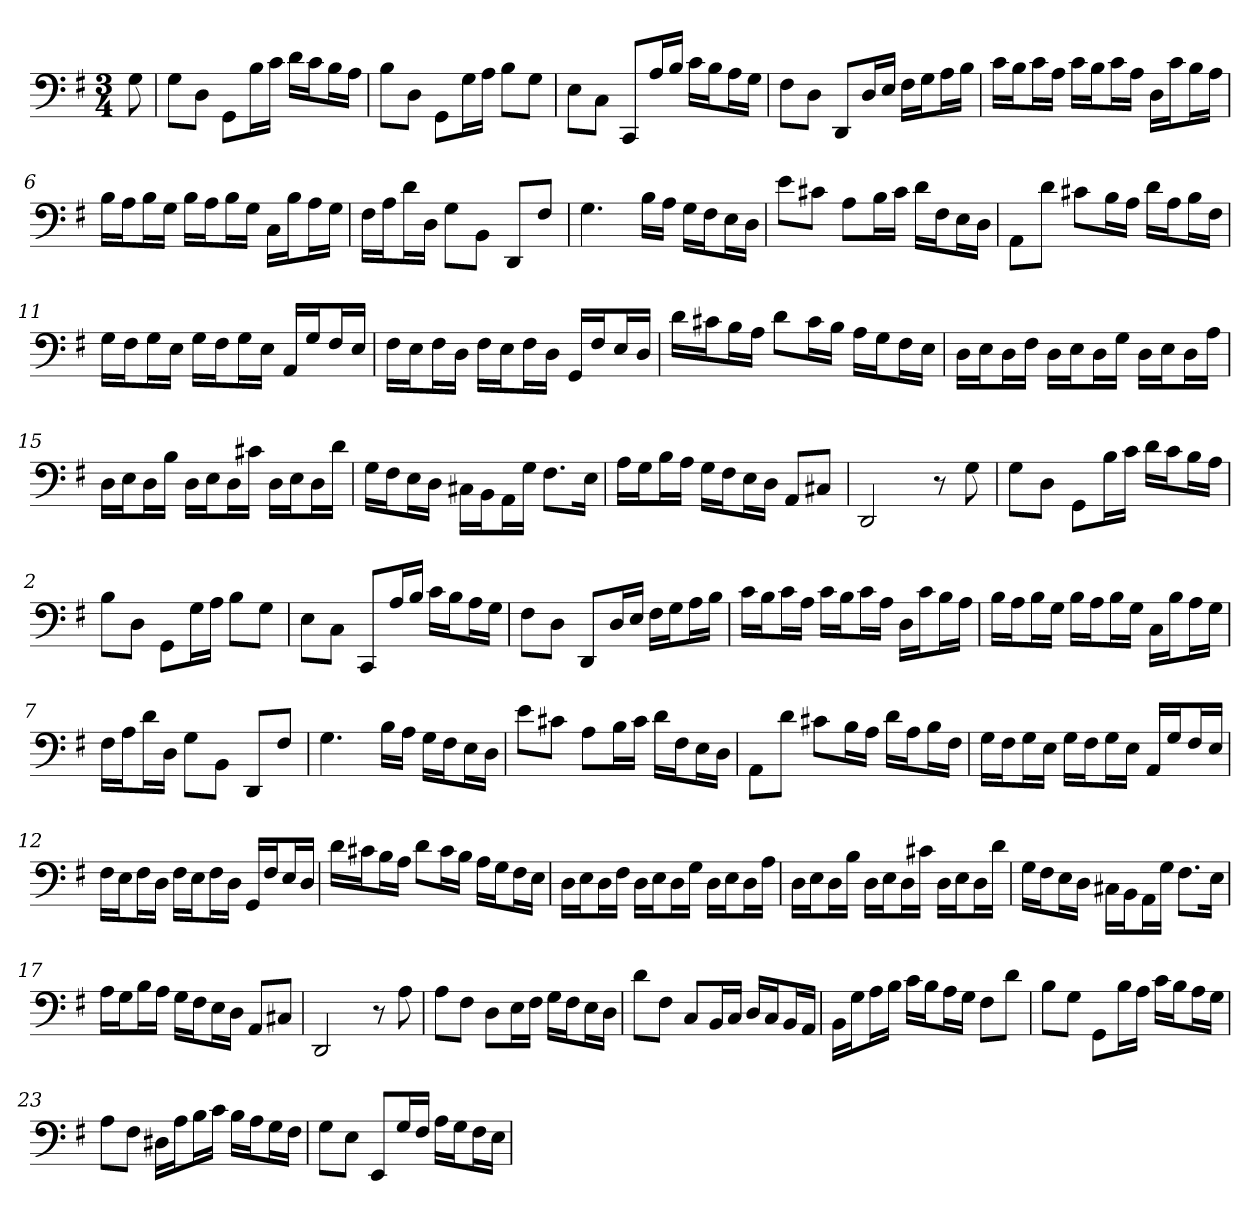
**kern
*part1
*staff1
*clefF4
*k[f#]
*G:
*M3/4
=
8G
=1
8G\L
8D\J
8GG\L
16B\L
16c\JJ
16d\LL
16c\J
16B\L
16A\JJ
=2
8B\L
8D\J
8GG\L
16G\L
16A\JJ
8B\L
8G\J
=3
8E\L
8C\J
8CC/L
16A/L
16B/JJ
16c\LL
16B\J
16A\L
16G\JJ
=4
8F#\L
8D\J
8DD/L
16D/L
16E/JJ
16F#\LL
16G\J
16A\L
16B\JJ
=5
16c\LL
16B\J
16c\L
16A\JJ
16c\LL
16B\J
16c\L
16A\JJ
16D\LL
16c\J
16B\L
16A\JJ
=6
16B\LL
16A\J
16B\L
16G\JJ
16B\LL
16A\J
16B\L
16G\JJ
16C\LL
16B\J
16A\L
16G\JJ
=7
16F#\LL
16A\J
16d\L
16D\JJ
8G\L
8BB\J
8DD/L
8F#/J
=8
4.G
16B\LL
16A\JJ
16G\LL
16F#\J
16E\L
16D\JJ
=9
8e\L
8c#X\J
8A\L
16B\L
16c#\JJ
16d\LL
16F#\J
16E\L
16D\JJ
=10
8AA\L
8d\J
8c#X\L
16B\L
16A\JJ
16d\LL
16A\J
16B\L
16F#\JJ
=11
16G\LL
16F#\J
16G\L
16E\JJ
16G\LL
16F#\J
16G\L
16E\JJ
16AA/LL
16G/J
16F#/L
16E/JJ
=12
16F#\LL
16E\J
16F#\L
16D\JJ
16F#\LL
16E\J
16F#\L
16D\JJ
16GG/LL
16F#/J
16E/L
16D/JJ
=13
16d\LL
16c#X\J
16B\L
16A\JJ
8d\L
16c#\L
16B\JJ
16A\LL
16G\J
16F#\L
16E\JJ
=14
16D\LL
16E\J
16D\L
16F#\JJ
16D\LL
16E\J
16D\L
16G\JJ
16D\LL
16E\J
16D\L
16A\JJ
=15
16D\LL
16E\J
16D\L
16B\JJ
16D\LL
16E\J
16D\L
16c#X\JJ
16D\LL
16E\J
16D\L
16d\JJ
=16
16G\LL
16F#\J
16E\L
16D\JJ
16C#X\LL
16BB\J
16AA\L
16G\JJ
8.F#\L
16E\Jk
=17
16A\LL
16G\J
16B\L
16A\JJ
16G\LL
16F#\J
16E\L
16D\JJ
8AA/L
8C#X/J
=18
2DD
8r
8G
=1
8G\L
8D\J
8GG\L
16B\L
16c\JJ
16d\LL
16c\J
16B\L
16A\JJ
=2
8B\L
8D\J
8GG\L
16G\L
16A\JJ
8B\L
8G\J
=3
8E\L
8C\J
8CC/L
16A/L
16B/JJ
16c\LL
16B\J
16A\L
16G\JJ
=4
8F#\L
8D\J
8DD/L
16D/L
16E/JJ
16F#\LL
16G\J
16A\L
16B\JJ
=5
16c\LL
16B\J
16c\L
16A\JJ
16c\LL
16B\J
16c\L
16A\JJ
16D\LL
16c\J
16B\L
16A\JJ
=6
16B\LL
16A\J
16B\L
16G\JJ
16B\LL
16A\J
16B\L
16G\JJ
16C\LL
16B\J
16A\L
16G\JJ
=7
16F#\LL
16A\J
16d\L
16D\JJ
8G\L
8BB\J
8DD/L
8F#/J
=8
4.G
16B\LL
16A\JJ
16G\LL
16F#\J
16E\L
16D\JJ
=9
8e\L
8c#X\J
8A\L
16B\L
16c#\JJ
16d\LL
16F#\J
16E\L
16D\JJ
=10
8AA\L
8d\J
8c#X\L
16B\L
16A\JJ
16d\LL
16A\J
16B\L
16F#\JJ
=11
16G\LL
16F#\J
16G\L
16E\JJ
16G\LL
16F#\J
16G\L
16E\JJ
16AA/LL
16G/J
16F#/L
16E/JJ
=12
16F#\LL
16E\J
16F#\L
16D\JJ
16F#\LL
16E\J
16F#\L
16D\JJ
16GG/LL
16F#/J
16E/L
16D/JJ
=13
16d\LL
16c#X\J
16B\L
16A\JJ
8d\L
16c#\L
16B\JJ
16A\LL
16G\J
16F#\L
16E\JJ
=14
16D\LL
16E\J
16D\L
16F#\JJ
16D\LL
16E\J
16D\L
16G\JJ
16D\LL
16E\J
16D\L
16A\JJ
=15
16D\LL
16E\J
16D\L
16B\JJ
16D\LL
16E\J
16D\L
16c#X\JJ
16D\LL
16E\J
16D\L
16d\JJ
=16
16G\LL
16F#\J
16E\L
16D\JJ
16C#X\LL
16BB\J
16AA\L
16G\JJ
8.F#\L
16E\Jk
=17
16A\LL
16G\J
16B\L
16A\JJ
16G\LL
16F#\J
16E\L
16D\JJ
8AA/L
8C#X/J
=18
2DD
8r
8A
=19
8A\L
8F#\J
8D\L
16E\L
16F#\JJ
16G\LL
16F#\J
16E\L
16D\JJ
=20
8d\L
8F#\J
8C/L
16BB/L
16C/JJ
16D/LL
16C/J
16BB/L
16AA/JJ
=21
16BB\LL
16G\J
16A\L
16B\JJ
16c\LL
16B\J
16A\L
16G\JJ
8F#\L
8d\J
=22
8B\L
8G\J
8GG\L
16B\L
16A\JJ
16c\LL
16B\J
16A\L
16G\JJ
=23
8A\L
8F#\J
16D#X\LL
16A\J
16B\L
16c\JJ
16B\LL
16A\J
16G\L
16F#\JJ
=24
8G\L
8E\J
8EE/L
16G/L
16F#/JJ
16A\LL
16G\J
16F#\L
16E\JJ
=
*-
